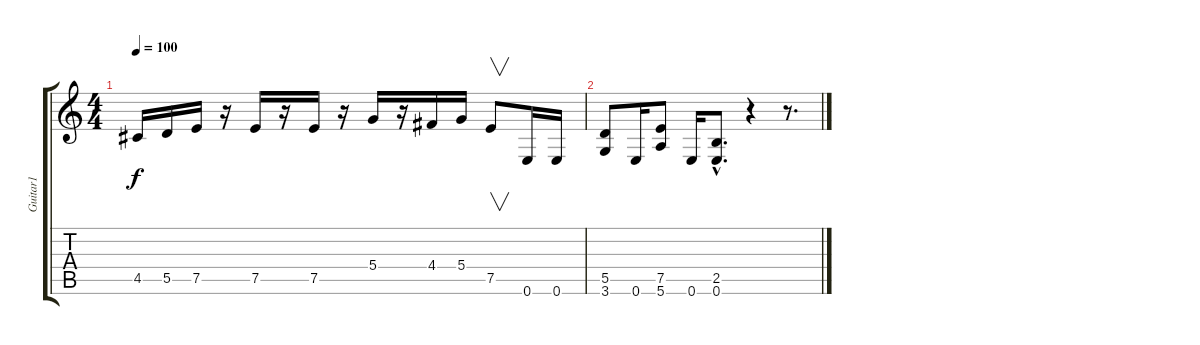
\track ("Guitar1" "Guitar1") {instrument distortionguitar}
\staff {score tabs}
\tuning (E4 B3 G3 D3 A2 E2) {hide}
\ts (4 4)
\tempo 100
\clef g2
\ks c
4.5.16{dy f} 5.5.16 7.5.16 r.16 7.5.16 r.16 7.5.16 r.16 5.4.16 r.16 4.4.16 5.4.16 7.5.8{v} 0.6.16 0.6.16 |
(5.5 3.6).8 0.6.16 (7.5 5.6).8 0.6.16 (2.5{hac} 0.6{hac}).8{d} r.4 r.8{d}
